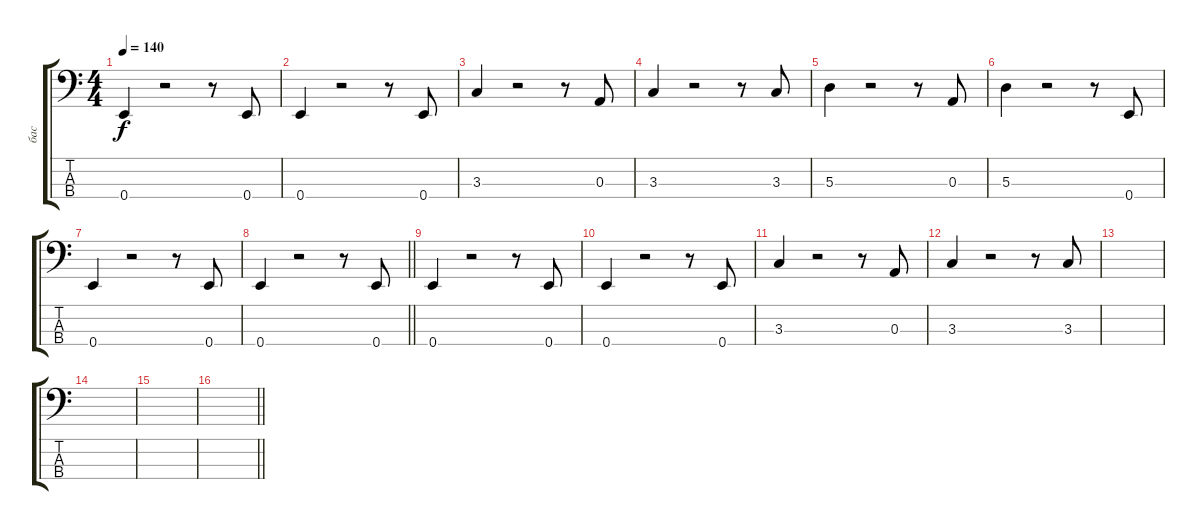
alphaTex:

\track ("бас" "бас") {instrument fretlessbass}
\staff {score tabs}
\tuning (G2 D2 A1 E1) {hide}
\ts (4 4)
\tempo 140
\clef f4
\ks c
0.4.4{dy f} r.2 r.8 0.4.8 |
0.4.4 r.2 r.8 0.4.8 |
3.3.4 r.2 r.8 0.3.8 |
3.3.4 r.2 r.8 3.3.8 |
5.3.4 r.2 r.8 0.3.8 |
5.3.4 r.2 r.8 0.4.8 |
0.4.4 r.2 r.8 0.4.8 |
\barLineRight lightlight
0.4.4 r.2 r.8 0.4.8 |
0.4.4 r.2 r.8 0.4.8 |
0.4.4 r.2 r.8 0.4.8 |
3.3.4 r.2 r.8 0.3.8 |
3.3.4 r.2 r.8 3.3.8 |
|
|
|
\barLineRight lightlight
